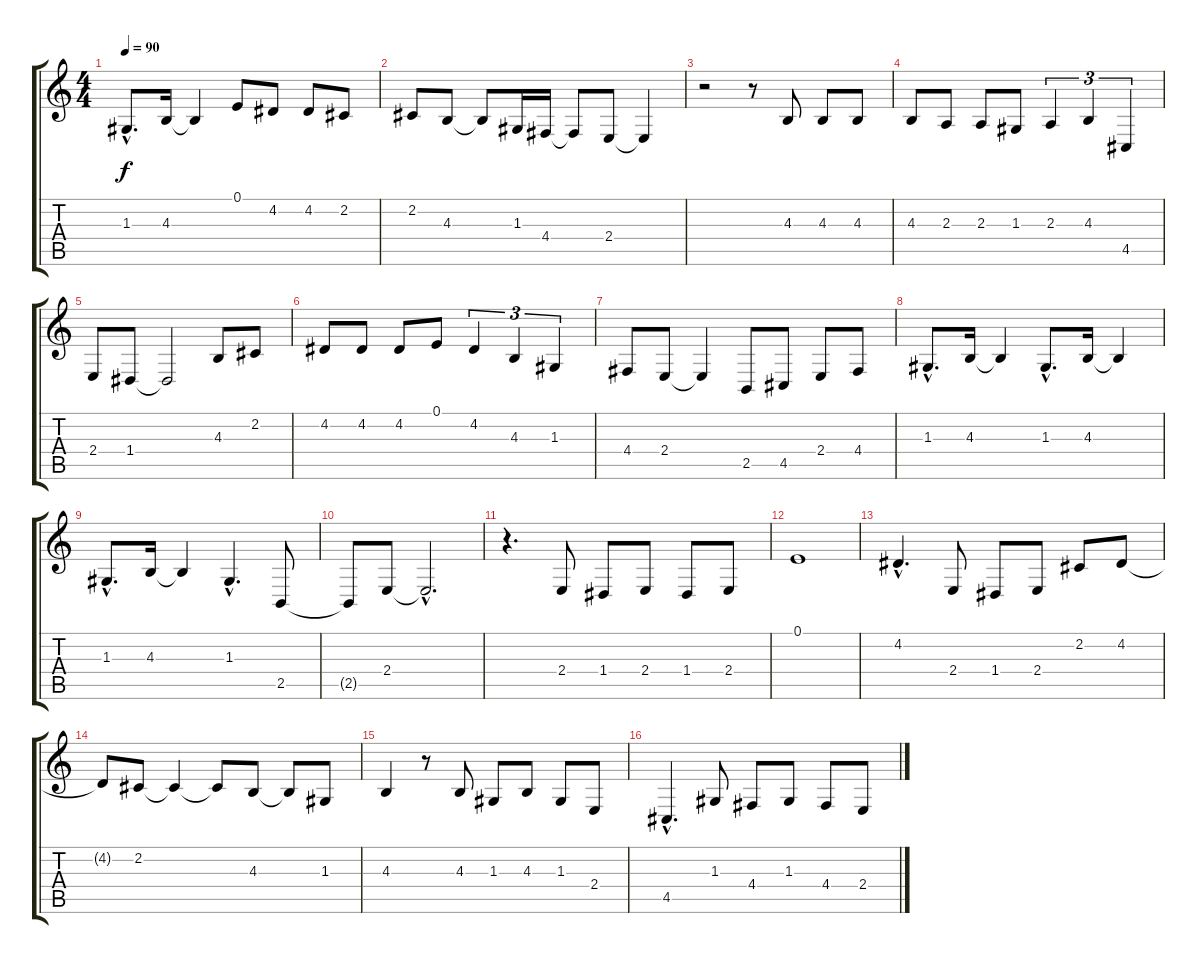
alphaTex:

\track "" {instrument sopranosax}
\staff {score tabs}
\tuning (E4 B3 G3 D3 A2 E2) {hide}
\ts (4 4)
\tempo 90
\clef g2
\ks c
1.3{hac}.8{d txt "" dy f} 4.3.16{txt ""} 4.3{t}.4 0.1.8{txt ""} 4.2.8{txt ""} 4.2.8{txt ""} 2.2.8{txt ""} |
2.2.8{txt ""} 4.3.8{txt ""} 4.3{t}.8 1.3.16{txt ""} 4.4.16 4.4{t}.8 2.4.8 2.4{t}.4 |
r.2 r.8 4.3.8{txt ""} 4.3.8{txt ""} 4.3.8{txt ""} |
4.3.8{txt ""} 2.3.8{txt ""} 2.3.8{txt ""} 1.3.8{txt ""} 2.3.4{tu (3 2) txt ""} 4.3.4{tu (3 2) txt ""} 4.5.4{tu (3 2) txt ""} |
2.4.8{txt ""} 1.4.8{txt ""} 1.4{t}.2 4.3.8{txt ""} 2.2.8{txt ""} |
4.2.8{txt ""} 4.2.8{txt ""} 4.2.8{txt ""} 0.1.8{txt ""} 4.2.4{tu (3 2) txt ""} 4.3.4{tu (3 2) txt ""} 1.3.4{tu (3 2) txt ""} |
4.4.8 2.4.8 2.4{t}.4 2.5.8{txt ""} 4.5.8{txt ""} 2.4.8{txt ""} 4.4.8{txt ""} |
1.3{hac}.8{d txt ""} 4.3.16{txt ""} 4.3{t}.4 1.3{hac}.8{d txt ""} 4.3.16{txt ""} 4.3{t}.4 |
1.3{hac}.8{d txt ""} 4.3.16{txt ""} 4.3{t}.4 1.3{hac}.4{d txt ""} 2.5.8{txt ""} |
2.5{t}.8 2.4.8{txt ""} 2.4{hac t}.2{d} |
r.4{d} 2.4.8{txt ""} 1.4.8{txt ""} 2.4.8{txt ""} 1.4.8{txt ""} 2.4.8{txt ""} |
0.1.1{txt ""} |
4.2{hac}.4{d txt ""} 2.4.8{txt ""} 1.4.8{txt ""} 2.4.8{txt ""} 2.2.8{txt ""} 4.2.8{txt ""} |
4.2{t}.8 2.2.8{txt ""} 2.2{t}.4 2.2{t}.8 4.3.8{txt ""} 4.3{t}.8 1.3.8{txt ""} |
4.3.4{txt ""} r.8 4.3.8{txt ""} 1.3.8{txt ""} 4.3.8{txt ""} 1.3.8{txt ""} 2.4.8{txt ""} |
4.5{hac}.4{d txt ""} 1.3.8{txt ""} 4.4.8{txt ""} 1.3.8{txt ""} 4.4.8{txt ""} 2.4.8{txt ""}
